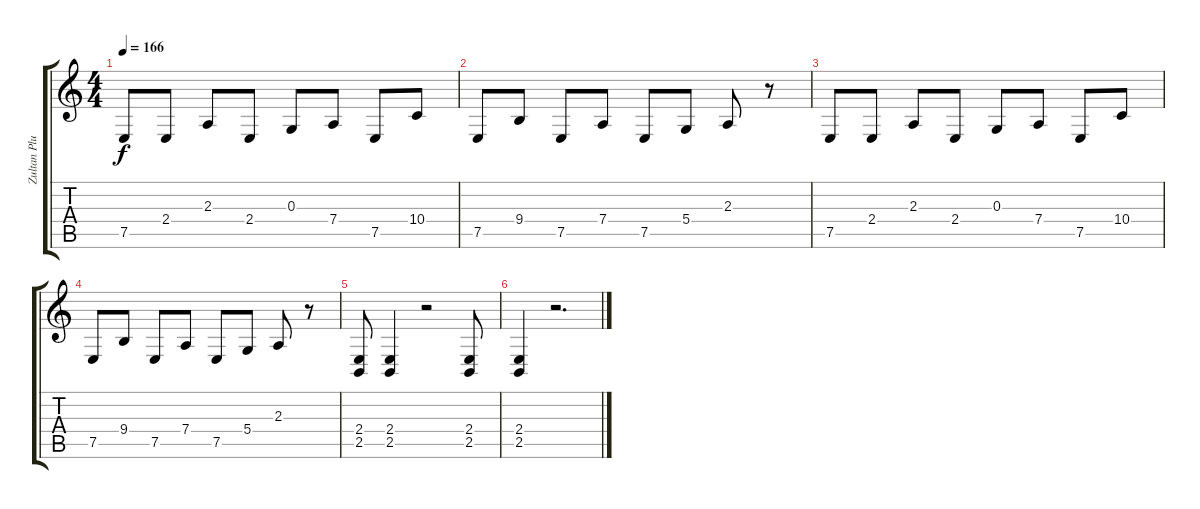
\track ("Zultan Pluto (Keyboard)" "Zultan Plu") {instrument rockorgan}
\staff {score tabs}
\tuning (E4 B3 G3 D3 A2 E2) {hide}
\ts (4 4)
\tempo 166
\clef g2
\ks c
7.5.8{dy f} 2.4.8 2.3.8 2.4.8 0.3.8 7.4.8 7.5.8 10.4.8 |
7.5.8 9.4.8 7.5.8 7.4.8 7.5.8 5.4.8 2.3.8 r.8 |
7.5.8 2.4.8 2.3.8 2.4.8 0.3.8 7.4.8 7.5.8 10.4.8 |
7.5.8 9.4.8 7.5.8 7.4.8 7.5.8 5.4.8 2.3.8 r.8 |
(2.4 2.5).8 (2.4 2.5).4 r.2 (2.4 2.5).8 |
(2.4 2.5).4 r.2{d}
